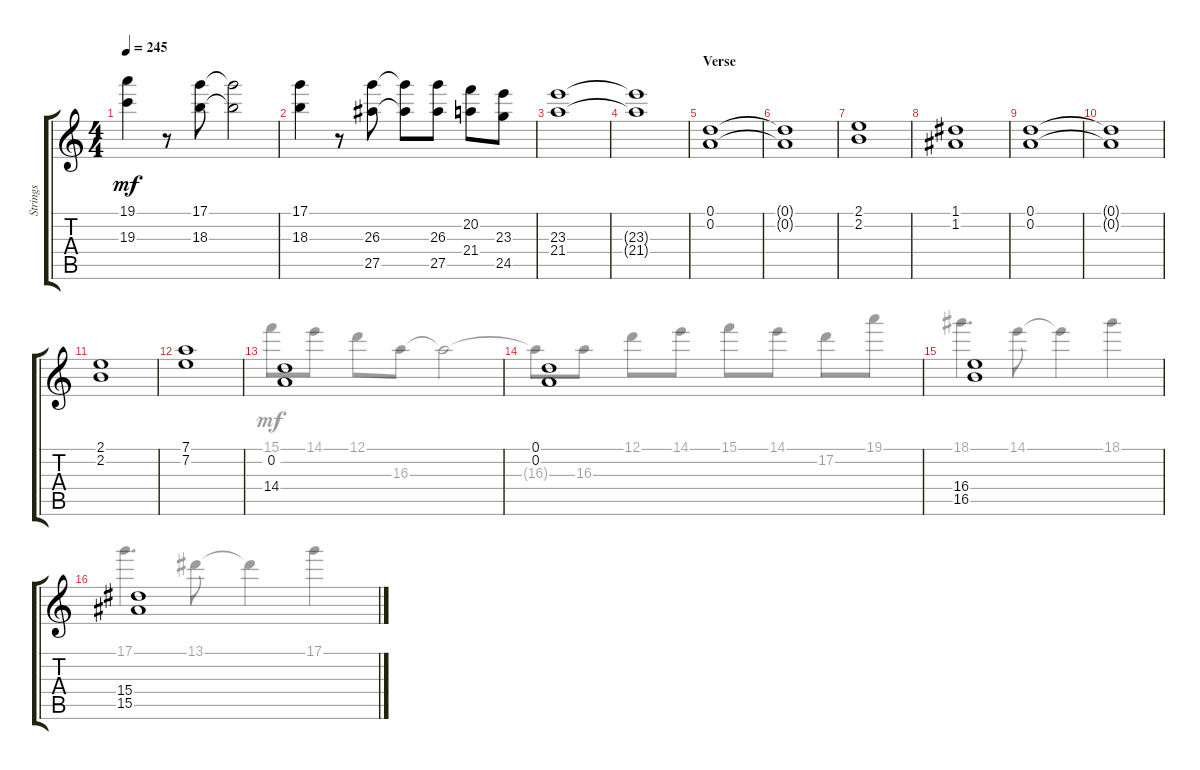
\track ("Strings" "Strings") {instrument electricguitarclean}
\staff {score tabs}
\tuning (D4 A3 F3 C3 G2 D2) {hide}
\voice
\ts (4 4)
\tempo 245
\clef g2
\ks aminor
(19.1 19.3).4{dy mf} r.8 (17.1 18.3).8 (17.1{t} 18.3{t}).2 |
(17.1 18.3).4 r.8 (26.3 27.5).8 (26.3{t} 27.5{t}).8 (26.3 27.5).8 (20.2 21.4).8 (23.3 24.5).8 |
(23.3 21.4).1 |
(23.3{t} 21.4{t}).1 |
\section ("" "Verse")
(0.1 0.2).1 |
(0.1{t} 0.2{t}).1 |
(2.1 2.2).1 |
(1.1 1.2).1 |
(0.1 0.2).1 |
(0.1{t} 0.2{t}).1 |
(2.1 2.2).1 |
(7.1 7.2).1 |
(0.2 14.4).1 |
(0.1 0.2).1 |
(16.4 16.5).1 |
(15.4 15.5).1
\voice
\clef g2
\ottava regular
\simile none
\ks aminor
|
|
|
|
|
|
|
|
|
|
|
|
15.1.8 14.1.8 12.1.8 16.3.8 16.3{t}.2 |
16.3{t}.8 16.3.8 12.1.8 14.1.8 15.1.8 14.1.8 17.2.8 19.1.8 |
18.1.4{d} 14.1.8 14.1{t}.4 18.1.4 |
17.1.4{d} 13.1.8 13.1{t}.4 17.1.4
